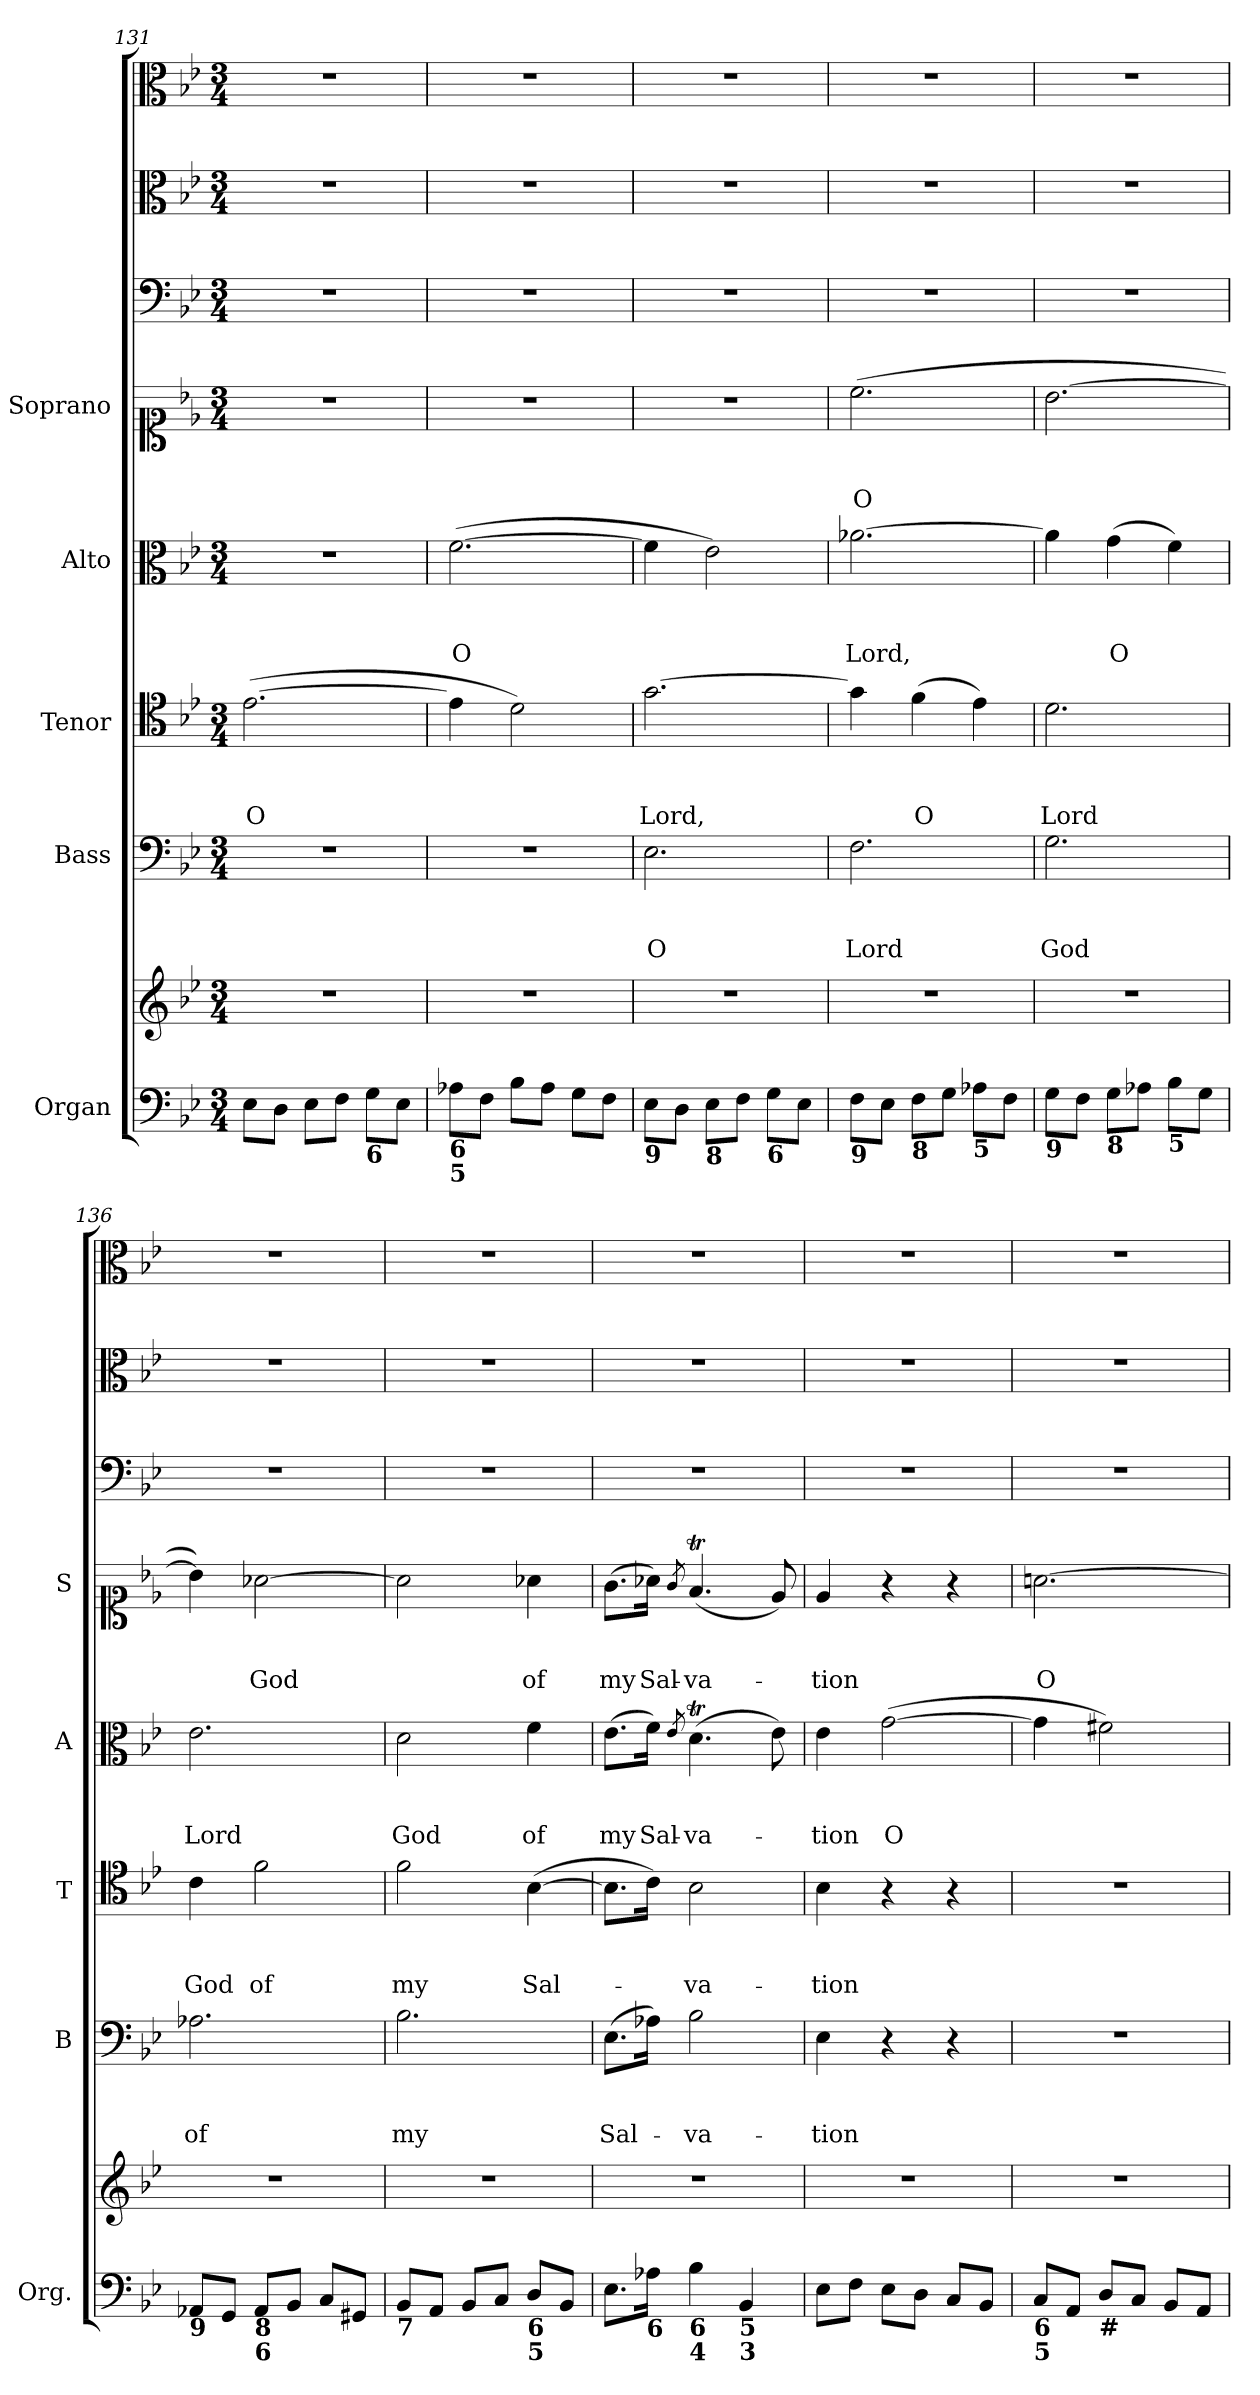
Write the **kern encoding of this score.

**kern	**kern	**kern	**text	**text	**text	**kern	**text	**text	**text	**kern	**text	**text	**text	**kern	**text	**text	**text	**kern	**kern	**kern
*part8	*part8	*part7	*part7	*part7	*part7	*part6	*part6	*part6	*part6	*part5	*part5	*part5	*part5	*part4	*part4	*part4	*part4	*part3	*part2	*part1
*staff9	*staff8	*staff7	*staff7	*staff7	*staff7	*staff6	*staff6	*staff6	*staff6	*staff5	*staff5	*staff5	*staff5	*staff4	*staff4	*staff4	*staff4	*staff3	*staff2	*staff1
*I"Organ	*	*I"Bass	*	*	*	*I"Tenor	*	*	*	*I"Alto	*	*	*	*I"Soprano	*	*	*	*	*	*
*I'Org.	*	*I'B	*	*	*	*I'T	*	*	*	*I'A	*	*	*	*I'S	*	*	*	*	*	*
!!LO:PB:g=z
*clefF4	*clefG2	*clefF4	*	*	*	*clefC4	*	*	*	*clefC3	*	*	*	*clefC1	*	*	*	*clefF4	*clefC3	*clefC3
*k[b-e-]	*k[b-e-]	*k[b-e-]	*	*	*	*k[b-e-]	*	*	*	*k[b-e-]	*	*	*	*k[b-e-]	*	*	*	*k[b-e-]	*k[b-e-]	*k[b-e-]
*g:	*g:	*g:	*	*	*	*g:	*	*	*	*g:	*	*	*	*g:	*	*	*	*g:	*g:	*g:
*M3/4	*M3/4	*M3/4	*	*	*	*M3/4	*	*	*	*M3/4	*	*	*	*M3/4	*	*	*	*M3/4	*M3/4	*M3/4
=131	=131	=131	=131	=131	=131	=131	=131	=131	=131	=131	=131	=131	=131	=131	=131	=131	=131	=131	=131	=131
!	!	!	!	!	!	!	!	!	!LO:LY:b	!	!	!	!	!	!	!	!	!	!	!
8E-\L	2.r	2.r	.	.	.	(>[2.e-\	.	.	O	2.r	.	.	.	2.r	.	.	.	2.r	2.r	2.r
8D\J	.	.	.	.	.	.	.	.	.	.	.	.	.	.	.	.	.	.	.	.
8E-\L	.	.	.	.	.	.	.	.	.	.	.	.	.	.	.	.	.	.	.	.
8F\J	.	.	.	.	.	.	.	.	.	.	.	.	.	.	.	.	.	.	.	.
!LO:TX:b:B:t=6	!	!	!	!	!	!	!	!	!	!	!	!	!	!	!	!	!	!	!	!
8G\L	.	.	.	.	.	.	.	.	.	.	.	.	.	.	.	.	.	.	.	.
8E-\J	.	.	.	.	.	.	.	.	.	.	.	.	.	.	.	.	.	.	.	.
=132	=132	=132	=132	=132	=132	=132	=132	=132	=132	=132	=132	=132	=132	=132	=132	=132	=132	=132	=132	=132
!LO:TX:b:B:t=6	!	!	!	!	!	!	!	!	!	!	!	!	!	!	!	!	!	!	!	!
!LO:TX:b:B:t=5	!	!	!	!	!	!	!	!	!	!	!	!	!	!	!	!	!	!	!	!
!	!	!	!	!	!	!	!	!	!	!	!	!	!LO:LY:b	!	!	!	!	!	!	!
8A-X\L	2.r	2.r	.	.	.	4e-\]	.	.	.	(>[2.f\	.	.	O	2.r	.	.	.	2.r	2.r	2.r
8F\J	.	.	.	.	.	.	.	.	.	.	.	.	.	.	.	.	.	.	.	.
8B-\L	.	.	.	.	.	2d\)	.	.	.	.	.	.	.	.	.	.	.	.	.	.
8A-\J	.	.	.	.	.	.	.	.	.	.	.	.	.	.	.	.	.	.	.	.
8G\L	.	.	.	.	.	.	.	.	.	.	.	.	.	.	.	.	.	.	.	.
8F\J	.	.	.	.	.	.	.	.	.	.	.	.	.	.	.	.	.	.	.	.
=133	=133	=133	=133	=133	=133	=133	=133	=133	=133	=133	=133	=133	=133	=133	=133	=133	=133	=133	=133	=133
!LO:TX:b:B:t=9	!	!	!	!	!	!	!	!	!	!	!	!	!	!	!	!	!	!	!	!
!	!	!	!	!	!LO:LY:b	!	!	!	!LO:LY:b	!	!	!	!	!	!	!	!	!	!	!
8E-\L	2.r	2.E-\	.	.	O	[2.g\	.	.	Lord,	4f\]	.	.	.	2.r	.	.	.	2.r	2.r	2.r
8D\J	.	.	.	.	.	.	.	.	.	.	.	.	.	.	.	.	.	.	.	.
!LO:TX:b:B:t=8	!	!	!	!	!	!	!	!	!	!	!	!	!	!	!	!	!	!	!	!
8E-\L	.	.	.	.	.	.	.	.	.	2e-\)	.	.	.	.	.	.	.	.	.	.
8F\J	.	.	.	.	.	.	.	.	.	.	.	.	.	.	.	.	.	.	.	.
!LO:TX:b:B:t=6	!	!	!	!	!	!	!	!	!	!	!	!	!	!	!	!	!	!	!	!
8G\L	.	.	.	.	.	.	.	.	.	.	.	.	.	.	.	.	.	.	.	.
8E-\J	.	.	.	.	.	.	.	.	.	.	.	.	.	.	.	.	.	.	.	.
=134	=134	=134	=134	=134	=134	=134	=134	=134	=134	=134	=134	=134	=134	=134	=134	=134	=134	=134	=134	=134
!LO:TX:b:B:t=9	!	!	!	!	!	!	!	!	!	!	!	!	!	!	!	!	!	!	!	!
!	!	!	!	!	!LO:LY:b	!	!	!	!	!	!	!	!LO:LY:b	!	!	!	!LO:LY:b	!	!	!
8F\L	2.r	2.F\	.	.	Lord	4g\]	.	.	.	[2.a-X\	.	.	Lord,	(>2.cc\	.	.	O	2.r	2.r	2.r
8E-\J	.	.	.	.	.	.	.	.	.	.	.	.	.	.	.	.	.	.	.	.
!LO:TX:b:B:t=8	!	!	!	!	!	!	!	!	!	!	!	!	!	!	!	!	!	!	!	!
!	!	!	!	!	!	!	!	!	!LO:LY:b	!	!	!	!	!	!	!	!	!	!	!
8F\L	.	.	.	.	.	(>4f\	.	.	O	.	.	.	.	.	.	.	.	.	.	.
8G\J	.	.	.	.	.	.	.	.	.	.	.	.	.	.	.	.	.	.	.	.
!LO:TX:b:B:t=5	!	!	!	!	!	!	!	!	!	!	!	!	!	!	!	!	!	!	!	!
8A-X\L	.	.	.	.	.	4e-\)	.	.	.	.	.	.	.	.	.	.	.	.	.	.
8F\J	.	.	.	.	.	.	.	.	.	.	.	.	.	.	.	.	.	.	.	.
=135	=135	=135	=135	=135	=135	=135	=135	=135	=135	=135	=135	=135	=135	=135	=135	=135	=135	=135	=135	=135
!LO:TX:b:B:t=9	!	!	!	!	!	!	!	!	!	!	!	!	!	!	!	!	!	!	!	!
!	!	!	!	!	!LO:LY:b	!	!	!	!LO:LY:b	!	!	!	!	!	!	!	!	!	!	!
8G\L	2.r	2.G\	.	.	God	2.d\	.	.	Lord	4a-\]	.	.	.	[2.b-\	.	.	.	2.r	2.r	2.r
8F\J	.	.	.	.	.	.	.	.	.	.	.	.	.	.	.	.	.	.	.	.
!LO:TX:b:B:t=8	!	!	!	!	!	!	!	!	!	!	!	!	!	!	!	!	!	!	!	!
!	!	!	!	!	!	!	!	!	!	!	!	!	!LO:LY:b	!	!	!	!	!	!	!
8G\L	.	.	.	.	.	.	.	.	.	(>4g\	.	.	O	.	.	.	.	.	.	.
8A-X\J	.	.	.	.	.	.	.	.	.	.	.	.	.	.	.	.	.	.	.	.
!LO:TX:b:B:t=5	!	!	!	!	!	!	!	!	!	!	!	!	!	!	!	!	!	!	!	!
8B-\L	.	.	.	.	.	.	.	.	.	4f\)	.	.	.	.	.	.	.	.	.	.
8G\J	.	.	.	.	.	.	.	.	.	.	.	.	.	.	.	.	.	.	.	.
=136	=136	=136	=136	=136	=136	=136	=136	=136	=136	=136	=136	=136	=136	=136	=136	=136	=136	=136	=136	=136
!LO:TX:b:B:t=9	!	!	!	!	!	!	!	!	!	!	!	!	!	!	!	!	!	!	!	!
!	!	!	!	!	!LO:LY:b	!	!	!	!LO:LY:b	!	!	!	!LO:LY:b	!	!	!	!	!	!	!
8AA-X/L	2.r	2.A-X\	.	.	of	4c\	.	.	God	2.e-\	.	.	Lord	4b-\])	.	.	.	2.r	2.r	2.r
8GG/J	.	.	.	.	.	.	.	.	.	.	.	.	.	.	.	.	.	.	.	.
!LO:TX:b:B:t=8	!	!	!	!	!	!	!	!	!	!	!	!	!	!	!	!	!	!	!	!
!LO:TX:b:B:t=6	!	!	!	!	!	!	!	!	!	!	!	!	!	!	!	!	!	!	!	!
!	!	!	!	!	!	!	!	!	!LO:LY:b	!	!	!	!	!	!	!	!LO:LY:b	!	!	!
8AA-/L	.	.	.	.	.	2f\	.	.	of	.	.	.	.	[2a-X\	.	.	God	.	.	.
8BB-/J	.	.	.	.	.	.	.	.	.	.	.	.	.	.	.	.	.	.	.	.
8C/L	.	.	.	.	.	.	.	.	.	.	.	.	.	.	.	.	.	.	.	.
8GG#X/J	.	.	.	.	.	.	.	.	.	.	.	.	.	.	.	.	.	.	.	.
!!LO:LB:g=z
=137	=137	=137	=137	=137	=137	=137	=137	=137	=137	=137	=137	=137	=137	=137	=137	=137	=137	=137	=137	=137
!LO:TX:b:B:t=7	!	!	!	!	!	!	!	!	!	!	!	!	!	!	!	!	!	!	!	!
!	!	!	!	!	!LO:LY:b	!	!	!	!LO:LY:b	!	!	!	!LO:LY:b	!	!	!	!	!	!	!
8BB-/L	2.r	2.B-\	.	.	my	2f\	.	.	my	2d\	.	.	God	2a-\]	.	.	.	2.r	2.r	2.r
8AA/J	.	.	.	.	.	.	.	.	.	.	.	.	.	.	.	.	.	.	.	.
8BB-/L	.	.	.	.	.	.	.	.	.	.	.	.	.	.	.	.	.	.	.	.
8C/J	.	.	.	.	.	.	.	.	.	.	.	.	.	.	.	.	.	.	.	.
!LO:TX:b:B:t=6	!	!	!	!	!	!	!	!	!	!	!	!	!	!	!	!	!	!	!	!
!LO:TX:b:B:t=5	!	!	!	!	!	!	!	!	!	!	!	!	!	!	!	!	!	!	!	!
!	!	!	!	!	!	!	!	!	!LO:LY:b	!	!	!	!LO:LY:b	!	!	!	!LO:LY:b	!	!	!
8D/L	.	.	.	.	.	(>[4B-\	.	.	Sal-	4f\	.	.	of	4a-X\	.	.	of	.	.	.
8BB-/J	.	.	.	.	.	.	.	.	.	.	.	.	.	.	.	.	.	.	.	.
=138	=138	=138	=138	=138	=138	=138	=138	=138	=138	=138	=138	=138	=138	=138	=138	=138	=138	=138	=138	=138
!	!	!	!	!	!LO:LY:b	!	!	!	!	!	!	!	!LO:LY:b	!	!	!	!LO:LY:b	!	!	!
8.E-\L	2.r	(>8.E-\L	.	.	Sal-	8.B-\L]	.	.	.	(>8.e-\L	.	.	my	(>8.g\L	.	.	my	2.r	2.r	2.r
!LO:TX:b:B:t=6	!	!	!	!	!	!	!	!	!	!	!	!	!	!	!	!	!	!	!	!
!	!	!	!	!	!	!	!	!	!	!	!	!	!LO:LY:b	!	!	!	!LO:LY:b	!	!	!
16A-X\Jk	.	16A-X\Jk)	.	.	.	16c\Jk)	.	.	.	16f\Jk)	.	.	Sal-	16a-X\Jk)	.	.	Sal-	.	.	.
.	.	.	.	.	.	.	.	.	.	8qe-/	.	.	.	8qg/	.	.	.	.	.	.
!LO:TX:b:B:t=6	!	!	!	!	!	!	!	!	!	!	!	!	!	!	!	!	!	!	!	!
!LO:TX:b:B:t=4	!	!	!	!	!	!	!	!	!	!	!	!	!	!	!	!	!	!	!	!
!	!	!	!	!	!LO:LY:b	!	!	!	!LO:LY:b	!	!	!	!LO:LY:b	!	!	!	!LO:LY:b	!	!	!
4B-\	.	2B-\	.	.	-va-	2B-\	.	.	-va-	(>4.dt\	.	.	-va-	(<4.fT/	.	.	-va-	.	.	.
!LO:TX:b:B:t=5	!	!	!	!	!	!	!	!	!	!	!	!	!	!	!	!	!	!	!	!
!LO:TX:b:B:t=3	!	!	!	!	!	!	!	!	!	!	!	!	!	!	!	!	!	!	!	!
4BB-/	.	.	.	.	.	.	.	.	.	.	.	.	.	.	.	.	.	.	.	.
.	.	.	.	.	.	.	.	.	.	8e-\)	.	.	.	8e-/)	.	.	.	.	.	.
=139	=139	=139	=139	=139	=139	=139	=139	=139	=139	=139	=139	=139	=139	=139	=139	=139	=139	=139	=139	=139
!	!	!	!	!	!LO:LY:b	!	!	!	!LO:LY:b	!	!	!	!LO:LY:b	!	!	!	!LO:LY:b	!	!	!
8E-\L	2.r	4E-\	.	.	-tion	4B-\	.	.	-tion	4e-\	.	.	-tion	4e-/	.	.	-tion	2.r	2.r	2.r
8F\J	.	.	.	.	.	.	.	.	.	.	.	.	.	.	.	.	.	.	.	.
!	!	!	!	!	!	!	!	!	!	!	!	!	!LO:LY:b	!	!	!	!	!	!	!
8E-\L	.	4r	.	.	.	4r	.	.	.	(>[2g\	.	.	O	4r	.	.	.	.	.	.
8D\J	.	.	.	.	.	.	.	.	.	.	.	.	.	.	.	.	.	.	.	.
8C/L	.	4r	.	.	.	4r	.	.	.	.	.	.	.	4r	.	.	.	.	.	.
8BB-/J	.	.	.	.	.	.	.	.	.	.	.	.	.	.	.	.	.	.	.	.
=140	=140	=140	=140	=140	=140	=140	=140	=140	=140	=140	=140	=140	=140	=140	=140	=140	=140	=140	=140	=140
!LO:TX:b:B:t=6	!	!	!	!	!	!	!	!	!	!	!	!	!	!	!	!	!	!	!	!
!LO:TX:b:B:t=5	!	!	!	!	!	!	!	!	!	!	!	!	!	!	!	!	!	!	!	!
!	!	!	!	!	!	!	!	!	!	!	!	!	!	!	!	!	!LO:LY:b	!	!	!
8C/L	2.r	2.r	.	.	.	2.r	.	.	.	4g\]	.	.	.	[2.an\	.	.	O	2.r	2.r	2.r
8AA/J	.	.	.	.	.	.	.	.	.	.	.	.	.	.	.	.	.	.	.	.
!LO:TX:b:B:t=#	!	!	!	!	!	!	!	!	!	!	!	!	!	!	!	!	!	!	!	!
8D/L	.	.	.	.	.	.	.	.	.	2f#X\)	.	.	.	.	.	.	.	.	.	.
8C/J	.	.	.	.	.	.	.	.	.	.	.	.	.	.	.	.	.	.	.	.
8BB-/L	.	.	.	.	.	.	.	.	.	.	.	.	.	.	.	.	.	.	.	.
8AA/J	.	.	.	.	.	.	.	.	.	.	.	.	.	.	.	.	.	.	.	.
=	=	=	=	=	=	=	=	=	=	=	=	=	=	=	=	=	=	=	=	=
*-	*-	*-	*-	*-	*-	*-	*-	*-	*-	*-	*-	*-	*-	*-	*-	*-	*-	*-	*-	*-
